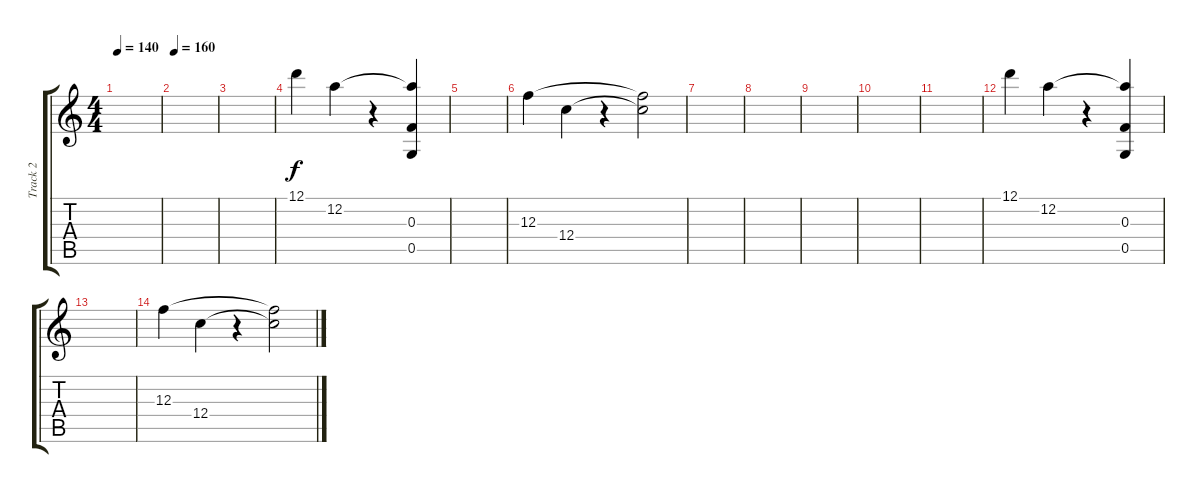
\track ("Track 2" "Track 2") {instrument acousticguitarnylon}
\staff {score tabs}
\tuning (D4 A3 F3 C3 G2 D2) {hide}
\ts (4 4)
\tempo 140
\clef g2
\ks c
|
\tempo 160
|
|
12.1.4 12.2.4 r.4 (12.2{t} 0.3 0.5).4 |
|
12.3.4 12.4.4 r.4 (12.3{t} 12.4{t}).2 |
|
|
|
|
|
12.1.4 12.2.4 r.4 (12.2{t} 0.3 0.5).4 |
|
12.3.4 12.4.4 r.4 (12.3{t} 12.4{t}).2
